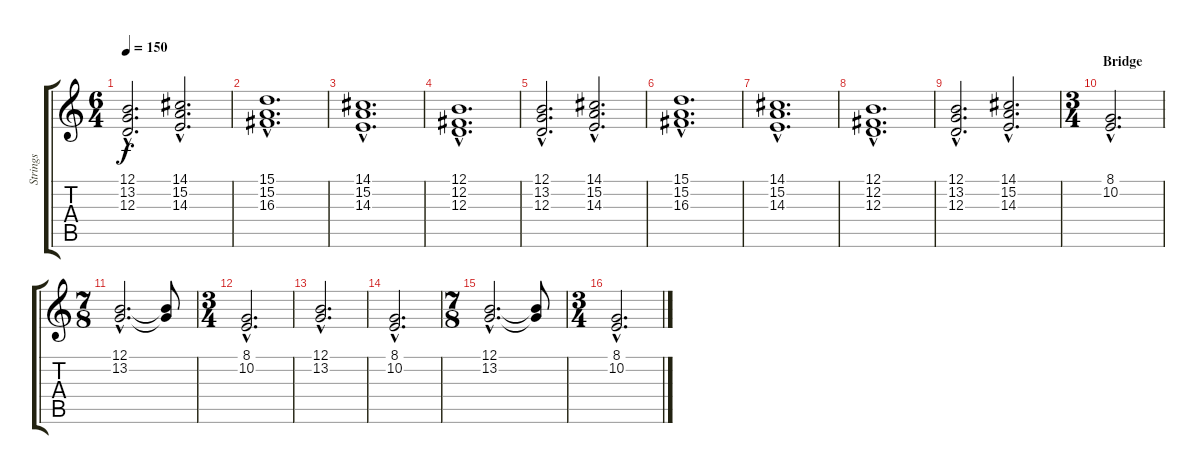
\track ("Strings" "Strings") {instrument stringensemble1}
\staff {score tabs}
\tuning (B3 Gb3 D3 A2 E2 B1) {hide}
\ts (6 4)
\tempo 150
\clef g2
\ks c
(12.1{hac} 13.2{hac} 12.3{hac}).2{d dy f} (14.1{hac} 15.2{hac} 14.3{hac}).2{d} |
(15.1{hac} 15.2{hac} 16.3{hac}).1{d} |
(14.1{hac} 15.2{hac} 14.3{hac}).1{d} |
(12.1{hac} 12.2{hac} 12.3{hac}).1{d} |
(12.1{hac} 13.2{hac} 12.3{hac}).2{d} (14.1{hac} 15.2{hac} 14.3{hac}).2{d} |
(15.1{hac} 15.2{hac} 16.3{hac}).1{d} |
(14.1{hac} 15.2{hac} 14.3{hac}).1{d} |
(12.1{hac} 12.2{hac} 12.3{hac}).1{d} |
(12.1{hac} 13.2{hac} 12.3{hac}).2{d} (14.1{hac} 15.2{hac} 14.3{hac}).2{d} |
\ts (3 4)
\section ("" "Bridge")
(8.1{hac} 10.2{hac}).2{d} |
\ts (7 8)
(12.1{hac} 13.2{hac}).2{d} (12.1{t} 13.2{t}).8 |
\ts (3 4)
(8.1{hac} 10.2{hac}).2{d} |
(12.1{hac} 13.2{hac}).2{d} |
(8.1{hac} 10.2{hac}).2{d} |
\ts (7 8)
(12.1{hac} 13.2{hac}).2{d} (12.1{t} 13.2{t}).8 |
\ts (3 4)
(8.1{hac} 10.2{hac}).2{d}
